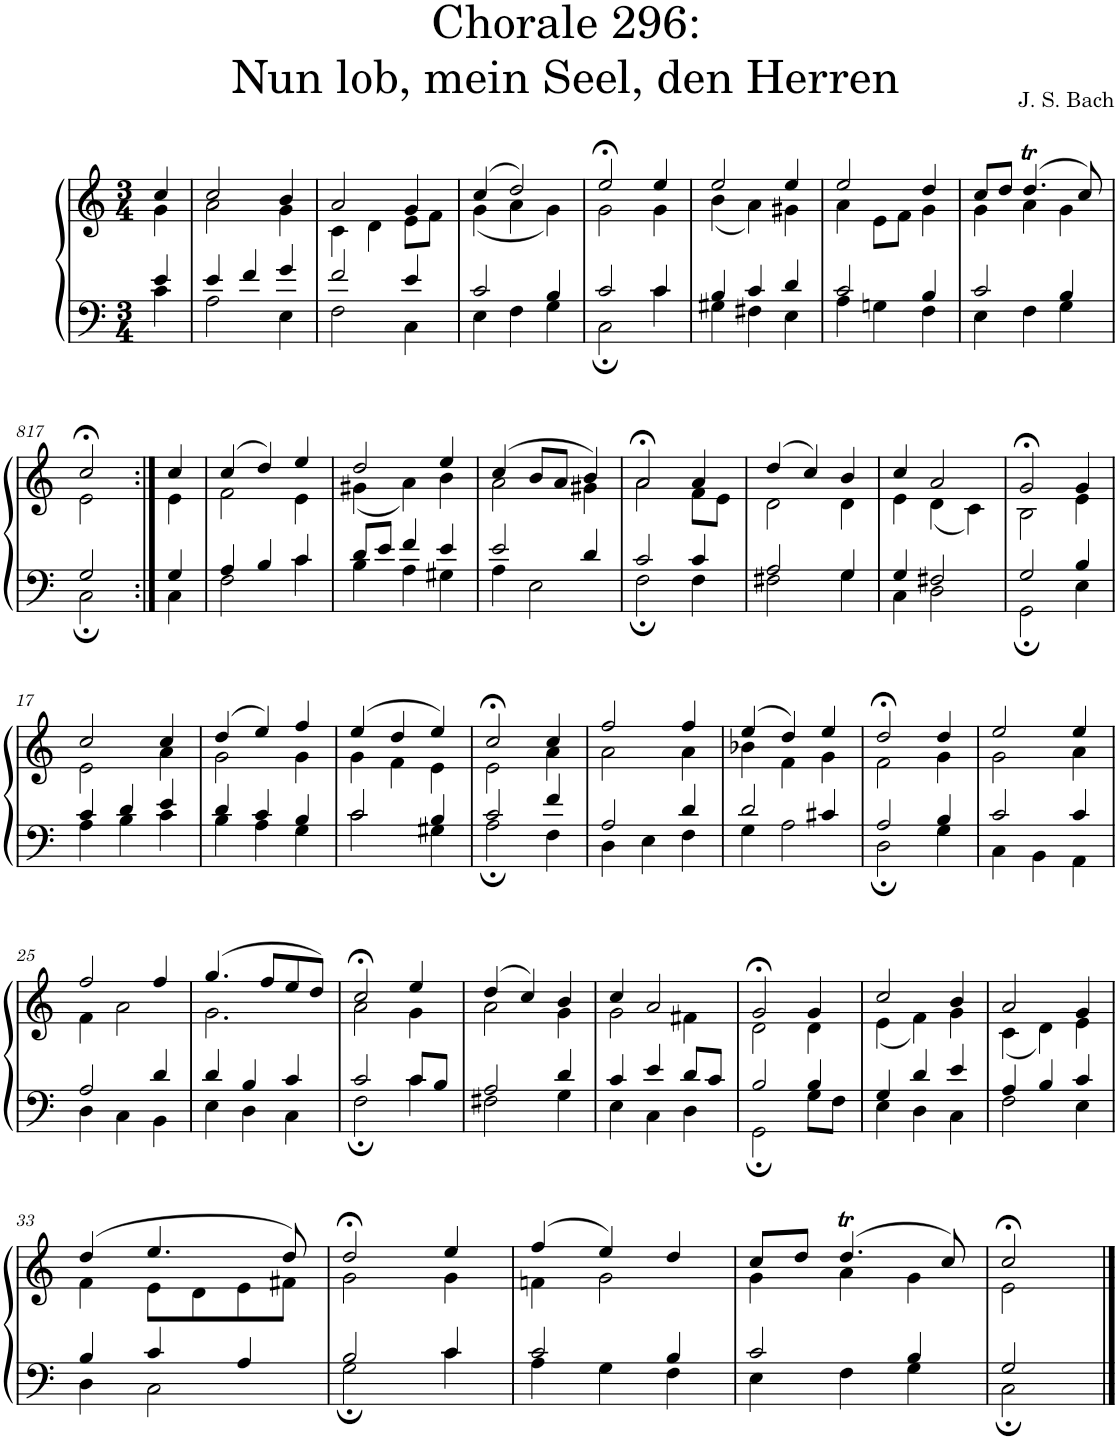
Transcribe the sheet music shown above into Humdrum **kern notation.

**kern	**kern
*part1	*part1
*staff2	*staff1
*I"S,A	*
*clefF4	*clefG2
*k[]	*k[]
*M3/4	*M3/4
=	=
*^	*^
4e/	4c\	4cc/	4g\
=1	=1	=1	=1
4e/	2A\	2cc/	2a\
4f/	.	.	.
4g/	4E\	4b/	4g\
=2	=2	=2	=2
2f/	2F\	2a/	4c\
.	.	.	4d\
4e/	4C\	4g/	8e\L
.	.	.	8f\J
=3	=3	=3	=3
2c/	4E\	(>4cc/	(<4g\
.	4F\	2dd/)	4a\
4B/	4G\	.	4g\)
=4	=4	=4	=4
2c/	2C;\	2ee;</	2g\
4c/	4c\	4ee/	4g\
=5	=5	=5	=5
4B/	4G#X\	2ee/	(<4b\
4c/	4F#X\	.	4a\)
4d/	4E\	4ee/	4g#X\
=6	=6	=6	=6
2c/	4A\	2ee/	4a\
.	4Gn\	.	8e\L
.	.	.	8f\J
4B/	4F\	4dd/	4g\
=7	=7	=7	=7
2c/	4E\	8cc/L	4g\
.	.	8dd/J	.
.	4F\	(>4.dd>/	4a\
4B/	4G\	.	4g\
.	.	8cc/)	.
!!LO:LB:g=z	!!
=817	=817	=817	=817
2G/	2C;\	2cc;</	2e\
=818:|!	=818:|!	=818:|!	=818:|!
4G/	4C\	4cc/	4e\
=10	=10	=10	=10
4A/	2F\	(>4cc/	2f\
4B/	.	4dd/)	.
4c/	4c\	4ee/	4e\
=11	=11	=11	=11
8d/L	4B\	2dd/	(<4g#X\
8e/J	.	.	.
4f/	4A\	.	4a\)
4e/	4G#X\	4ee/	4b\
=12	=12	=12	=12
2e/	4A\	(>4cc/	2a\
.	2E\	8b/L	.
.	.	8a/J	.
4d/	.	4b/)	4g#X\
=13	=13	=13	=13
2c/	2F;\	2a;</	2a\
4c/	4F\	4a/	8f\L
.	.	.	8e\J
=14	=14	=14	=14
2A/	2F#X\	(>4dd/	2d\
.	.	4cc/)	.
4G/	4G\	4b/	4d\
=15	=15	=15	=15
4G/	4C\	4cc/	4e\
2F#X/	2D\	2a/	(<4d\
.	.	.	4c\)
=16	=16	=16	=16
2G/	2GG;\	2g;</	2B\
4B/	4E\	4g/	4e\
!!LO:LB:g=z	!!
=17	=17	=17	=17
4c/	4A\	2cc/	2e\
4d/	4B\	.	.
4e/	4c\	4cc/	4a\
=18	=18	=18	=18
4d/	4B\	(>4dd/	2g\
4c/	4A\	4ee/)	.
4B/	4G\	4ff/	4g\
=19	=19	=19	=19
2c/	2c\	(>4ee/	4g\
.	.	4dd/	4f\
4B/	4G#X\	4ee/)	4e\
=20	=20	=20	=20
2c/	2A;\	2cc;</	2e\
4f/	4F\	4cc/	4a\
=21	=21	=21	=21
2A/	4D\	2ff/	2a\
.	4E\	.	.
4d/	4F\	4ff/	4a\
=22	=22	=22	=22
2d/	4G\	(>4ee/	4b-X\
.	2A\	4dd/)	4f\
4c#X/	.	4ee/	4g\
=23	=23	=23	=23
2A/	2D;\	2dd;</	2f\
4B/	4G\	4dd/	4g\
=24	=24	=24	=24
2c/	4C\	2ee/	2g\
.	4BB\	.	.
4c/	4AA\	4ee/	4a\
!!LO:LB:g=z	!!
=25	=25	=25	=25
2A/	4D\	2ff/	4f\
.	4C\	.	2a\
4d/	4BB\	4ff/	.
=26	=26	=26	=26
4d/	4E\	(>4.gg/	2.g\
4B/	4D\	.	.
.	.	8ff/L	.
4c/	4C\	8ee/	.
.	.	8dd/J)	.
=27	=27	=27	=27
2c/	2F;\	2cc;</	2a\
8c/L	4c\	4ee/	4g\
8B/J	.	.	.
=28	=28	=28	=28
2A/	2F#X\	(>4dd/	2a\
.	.	4cc/)	.
4d/	4G\	4b/	4g\
=29	=29	=29	=29
4c/	4E\	4cc/	2g\
4e/	4C\	2a/	.
8d/L	4D\	.	4f#X\
8c/J	.	.	.
=30	=30	=30	=30
2B/	2GG;\	2g;</	2d\
4B/	8G\L	4g/	4d\
.	8F\J	.	.
=31	=31	=31	=31
4G/	4E\	2cc/	(<4e\
4d/	4D\	.	4f\)
4e/	4C\	4b/	4g\
=32	=32	=32	=32
4A/	2F\	2a/	(<4c\
4B/	.	.	4d\)
4c/	4E\	4g/	4e\
!!LO:LB:g=z	!!
=33	=33	=33	=33
4B/	4D\	(>4dd/	4f\
4c/	2C\	4.ee/	8e\L
.	.	.	8d\
4A/	.	.	8e\
.	.	8dd/)	8f#X\J
=34	=34	=34	=34
2B/	2G;\	2dd;</	2g\
4c/	4c\	4ee/	4g\
=35	=35	=35	=35
2c/	4A\	(>4ff/	4fn\
.	4G\	4ee/)	2g\
4B/	4F\	4dd/	.
=36	=36	=36	=36
2c/	4E\	8cc/L	4g\
.	.	8dd/J	.
.	4F\	(>4.dd>/	4a\
4B/	4G\	.	4g\
.	.	8cc/)	.
=37	=37	=37	=37
2G/	2C;\	2cc;</	2e\
*v	*v	*	*
*	*v	*v
==	==
*-	*-
